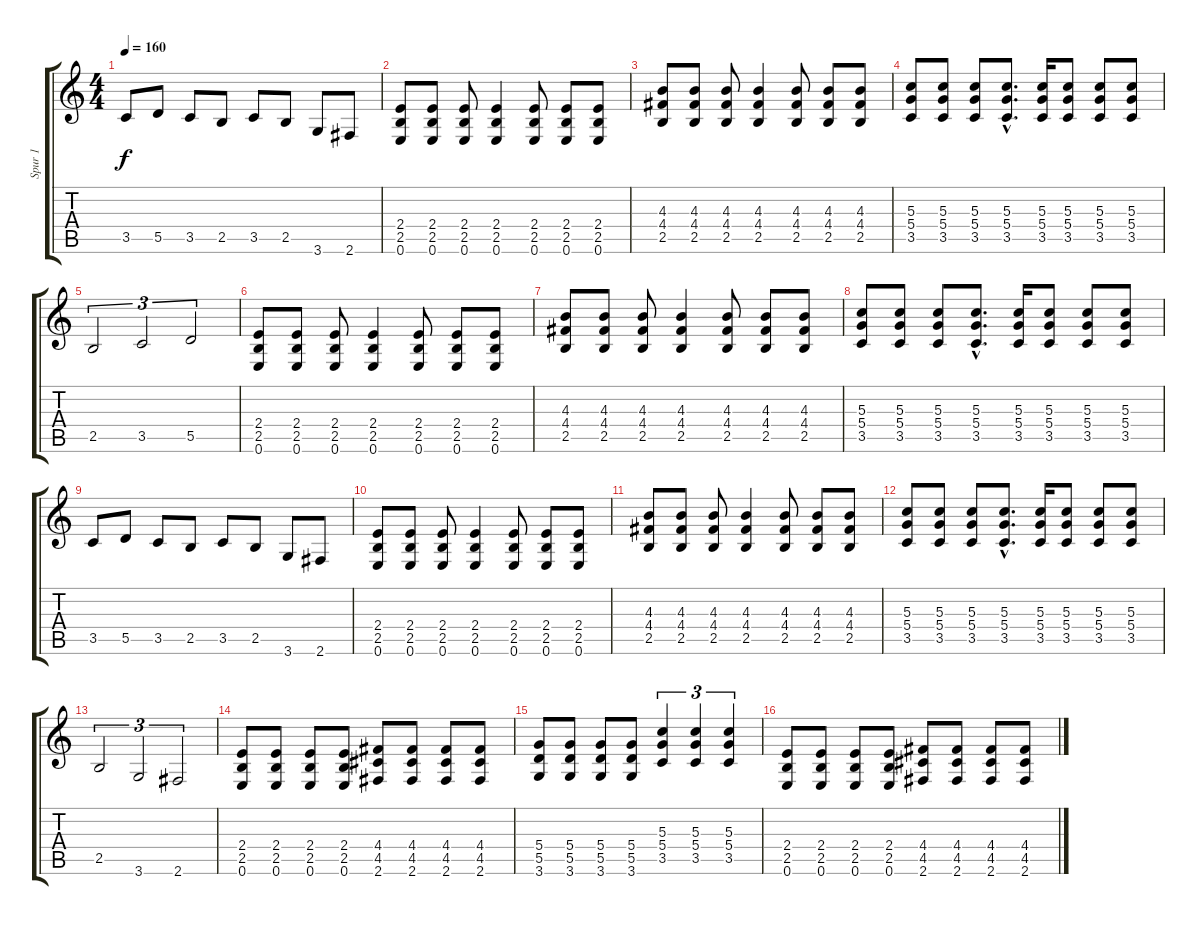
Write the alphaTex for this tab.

\track ("Spur 1" "Spur 1") {instrument distortionguitar}
\staff {score tabs}
\tuning (E4 B3 G3 D3 A2 E2) {hide}
\ts (4 4)
\tempo 160
\clef g2
\ks c
3.5.8{dy f} 5.5.8 3.5.8 2.5.8 3.5.8 2.5.8 3.6.8 2.6.8 |
(2.4 2.5 0.6).8 (2.4 2.5 0.6).8 (2.4 2.5 0.6).8 (2.4 2.5 0.6).4 (2.4 2.5 0.6).8 (2.4 2.5 0.6).8 (2.4 2.5 0.6).8 |
(4.3 4.4 2.5).8 (4.3 4.4 2.5).8 (4.3 4.4 2.5).8 (4.3 4.4 2.5).4 (4.3 4.4 2.5).8 (4.3 4.4 2.5).8 (4.3 4.4 2.5).8 |
(5.3 5.4 3.5).8 (5.3 5.4 3.5).8 (5.3 5.4 3.5).8 (5.3{hac} 5.4{hac} 3.5{hac}).8{d} (5.3 5.4 3.5).16 (5.3 5.4 3.5).8 (5.3 5.4 3.5).8 (5.3 5.4 3.5).8 |
2.5.2{tu (3 2)} 3.5.2{tu (3 2)} 5.5.2{tu (3 2)} |
(2.4 2.5 0.6).8 (2.4 2.5 0.6).8 (2.4 2.5 0.6).8 (2.4 2.5 0.6).4 (2.4 2.5 0.6).8 (2.4 2.5 0.6).8 (2.4 2.5 0.6).8 |
(4.3 4.4 2.5).8 (4.3 4.4 2.5).8 (4.3 4.4 2.5).8 (4.3 4.4 2.5).4 (4.3 4.4 2.5).8 (4.3 4.4 2.5).8 (4.3 4.4 2.5).8 |
(5.3 5.4 3.5).8 (5.3 5.4 3.5).8 (5.3 5.4 3.5).8 (5.3{hac} 5.4{hac} 3.5{hac}).8{d} (5.3 5.4 3.5).16 (5.3 5.4 3.5).8 (5.3 5.4 3.5).8 (5.3 5.4 3.5).8 |
3.5.8 5.5.8 3.5.8 2.5.8 3.5.8 2.5.8 3.6.8 2.6.8 |
(2.4 2.5 0.6).8 (2.4 2.5 0.6).8 (2.4 2.5 0.6).8 (2.4 2.5 0.6).4 (2.4 2.5 0.6).8 (2.4 2.5 0.6).8 (2.4 2.5 0.6).8 |
(4.3 4.4 2.5).8 (4.3 4.4 2.5).8 (4.3 4.4 2.5).8 (4.3 4.4 2.5).4 (4.3 4.4 2.5).8 (4.3 4.4 2.5).8 (4.3 4.4 2.5).8 |
(5.3 5.4 3.5).8 (5.3 5.4 3.5).8 (5.3 5.4 3.5).8 (5.3{hac} 5.4{hac} 3.5{hac}).8{d} (5.3 5.4 3.5).16 (5.3 5.4 3.5).8 (5.3 5.4 3.5).8 (5.3 5.4 3.5).8 |
2.5.2{tu (3 2)} 3.6.2{tu (3 2)} 2.6.2{tu (3 2)} |
(2.4 2.5 0.6).8 (2.4 2.5 0.6).8 (2.4 2.5 0.6).8 (2.4 2.5 0.6).8 (4.4 4.5 2.6).8 (4.4 4.5 2.6).8 (4.4 4.5 2.6).8 (4.4 4.5 2.6).8 |
(5.4 5.5 3.6).8 (5.4 5.5 3.6).8 (5.4 5.5 3.6).8 (5.4 5.5 3.6).8 (5.3 5.4 3.5).4{tu (3 2)} (5.3 5.4 3.5).4{tu (3 2)} (5.3 5.4 3.5).4{tu (3 2)} |
(2.4 2.5 0.6).8 (2.4 2.5 0.6).8 (2.4 2.5 0.6).8 (2.4 2.5 0.6).8 (4.4 4.5 2.6).8 (4.4 4.5 2.6).8 (4.4 4.5 2.6).8 (4.4 4.5 2.6).8
